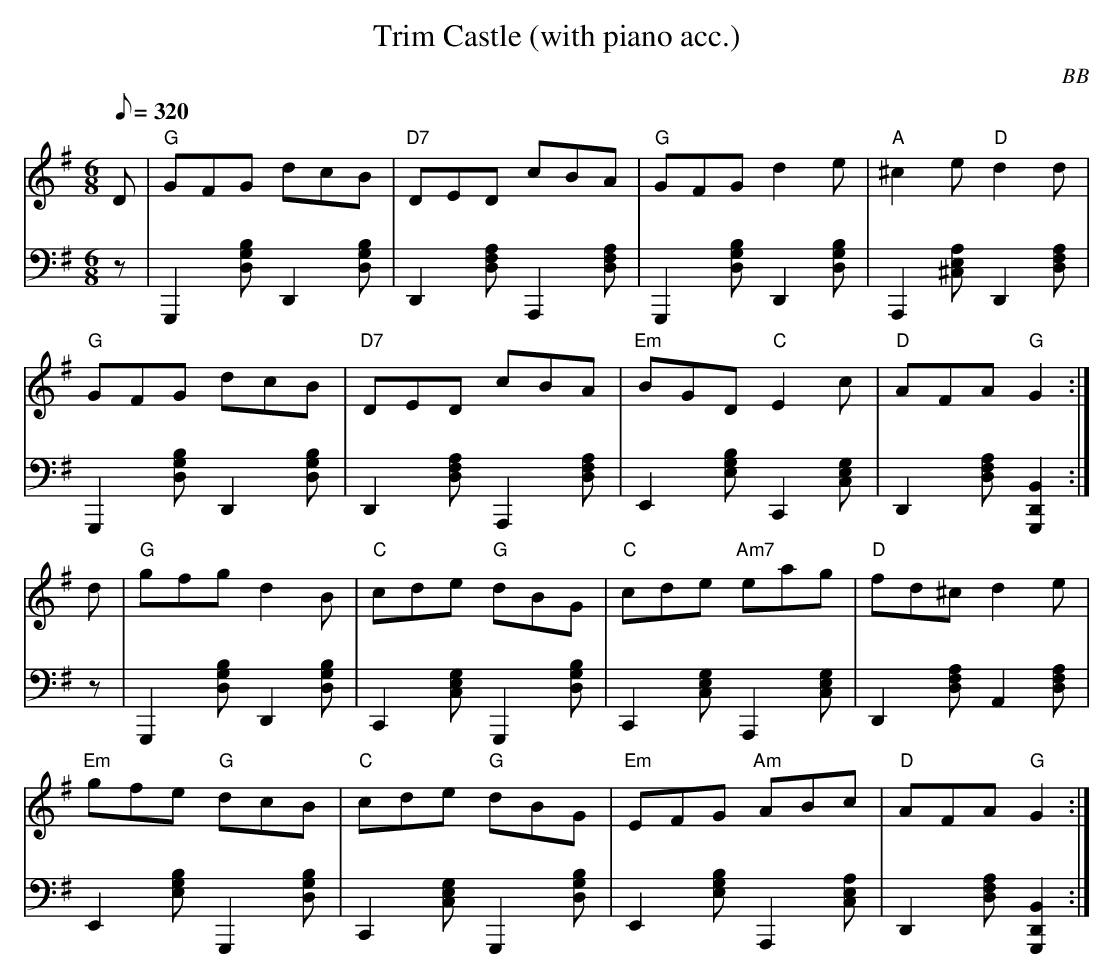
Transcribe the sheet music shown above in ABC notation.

X:1
T: Trim Castle (with piano acc.)
C: BB
Q: 1/8=320
M: 6/8
L: 1/8
V: 1 program 1 73 %flute
V: 2 volume=70 clef=bass m=D program 1 00
K: G
[V:1] D|"G"GFG dcB | "D7"DED cBA | "G"GFG d2 e | "A"^c2 e "D"d2 d |
[V:2] z|G,,2[GBD]D,2[GBD]|D,2[AFD]A,,2[AFD]|G,,2[GBD]D,2[GBD]|A,,2[A^CE]D,2[AFD]|
[V:1] "G"GFG dcB | "D7"DED cBA | "Em"BGD "C"E2 c | "D"AFA "G"G2 :|
[V:2] G,,2[GBD]D,2[GBD]|D,2[AFD]A,,2[AFD]|E,2[EBG]C,2[CGE]|D,2[AFD][G,,2D,2B,2]:|
[V:1] d|"G"gfg d2 B | "C"cde "G"dBG | "C"cde "Am7"eag | "D"fd^c d2 e |
[V:2] z|G,,2[GBD]D,2[GBD]|C,2[CGE]G,,2[GDB]|C,2[CGE]A,,2[GCE]|D,2[AFD]A,2[AFD]|
[V:1] "Em"gfe "G"dcB | "C"cde "G"dBG | "Em"EFG "Am"ABc |"D"AFA "G"G2 :|
[V:2] E,2[EBG]G,,2[GDB]|C,2[CGE]G,,2[GDB]|E,2[EBG]A,,2[AEC]|D,2[AFD][G,,2D,2B,2]:|
